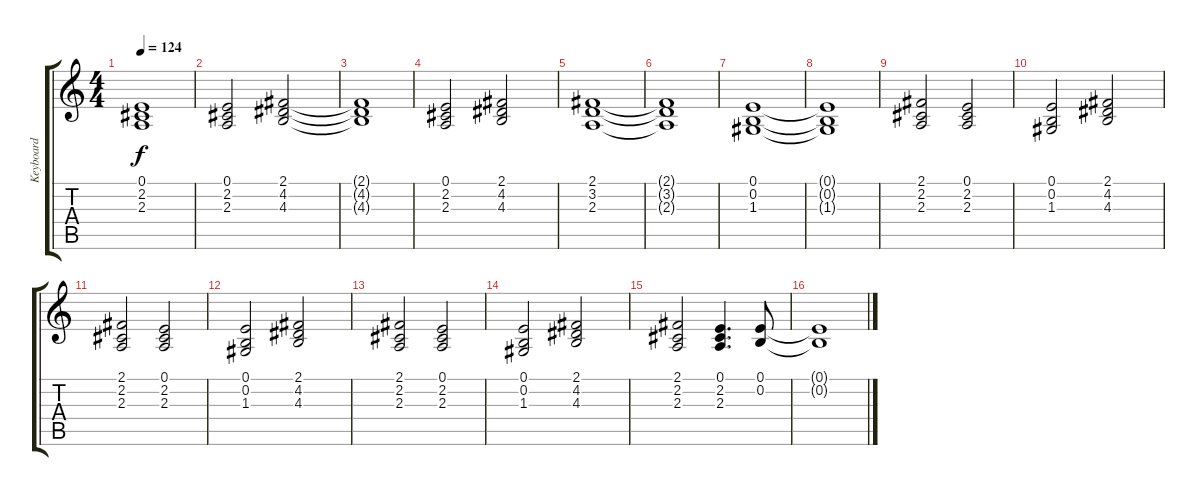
\track ("Keyboard" "Keyboard") {instrument stringensemble1}
\staff {score tabs}
\tuning (E4 B3 G3 D3 A2 E2) {hide}
\ts (4 4)
\tempo 124
\clef g2
\ks c
(0.1 2.2 2.3).1{dy f} |
(0.1 2.2 2.3).2 (2.1 4.2 4.3).2 |
(2.1{t} 4.2{t} 4.3{t}).1 |
(0.1 2.2 2.3).2 (2.1 4.2 4.3).2 |
(2.1 3.2 2.3).1 |
(2.1{t} 3.2{t} 2.3{t}).1 |
(0.1 0.2 1.3).1 |
(0.1{t} 0.2{t} 1.3{t}).1 |
(2.1 2.2 2.3).2 (0.1 2.2 2.3).2 |
(0.1 0.2 1.3).2 (2.1 4.2 4.3).2 |
(2.1 2.2 2.3).2 (0.1 2.2 2.3).2 |
(0.1 0.2 1.3).2 (2.1 4.2 4.3).2 |
(2.1 2.2 2.3).2 (0.1 2.2 2.3).2 |
(0.1 0.2 1.3).2 (2.1 4.2 4.3).2 |
(2.1 2.2 2.3).2 (0.1 2.2 2.3).4{d} (0.1 0.2).8 |
(0.1{t} 0.2{t}).1
